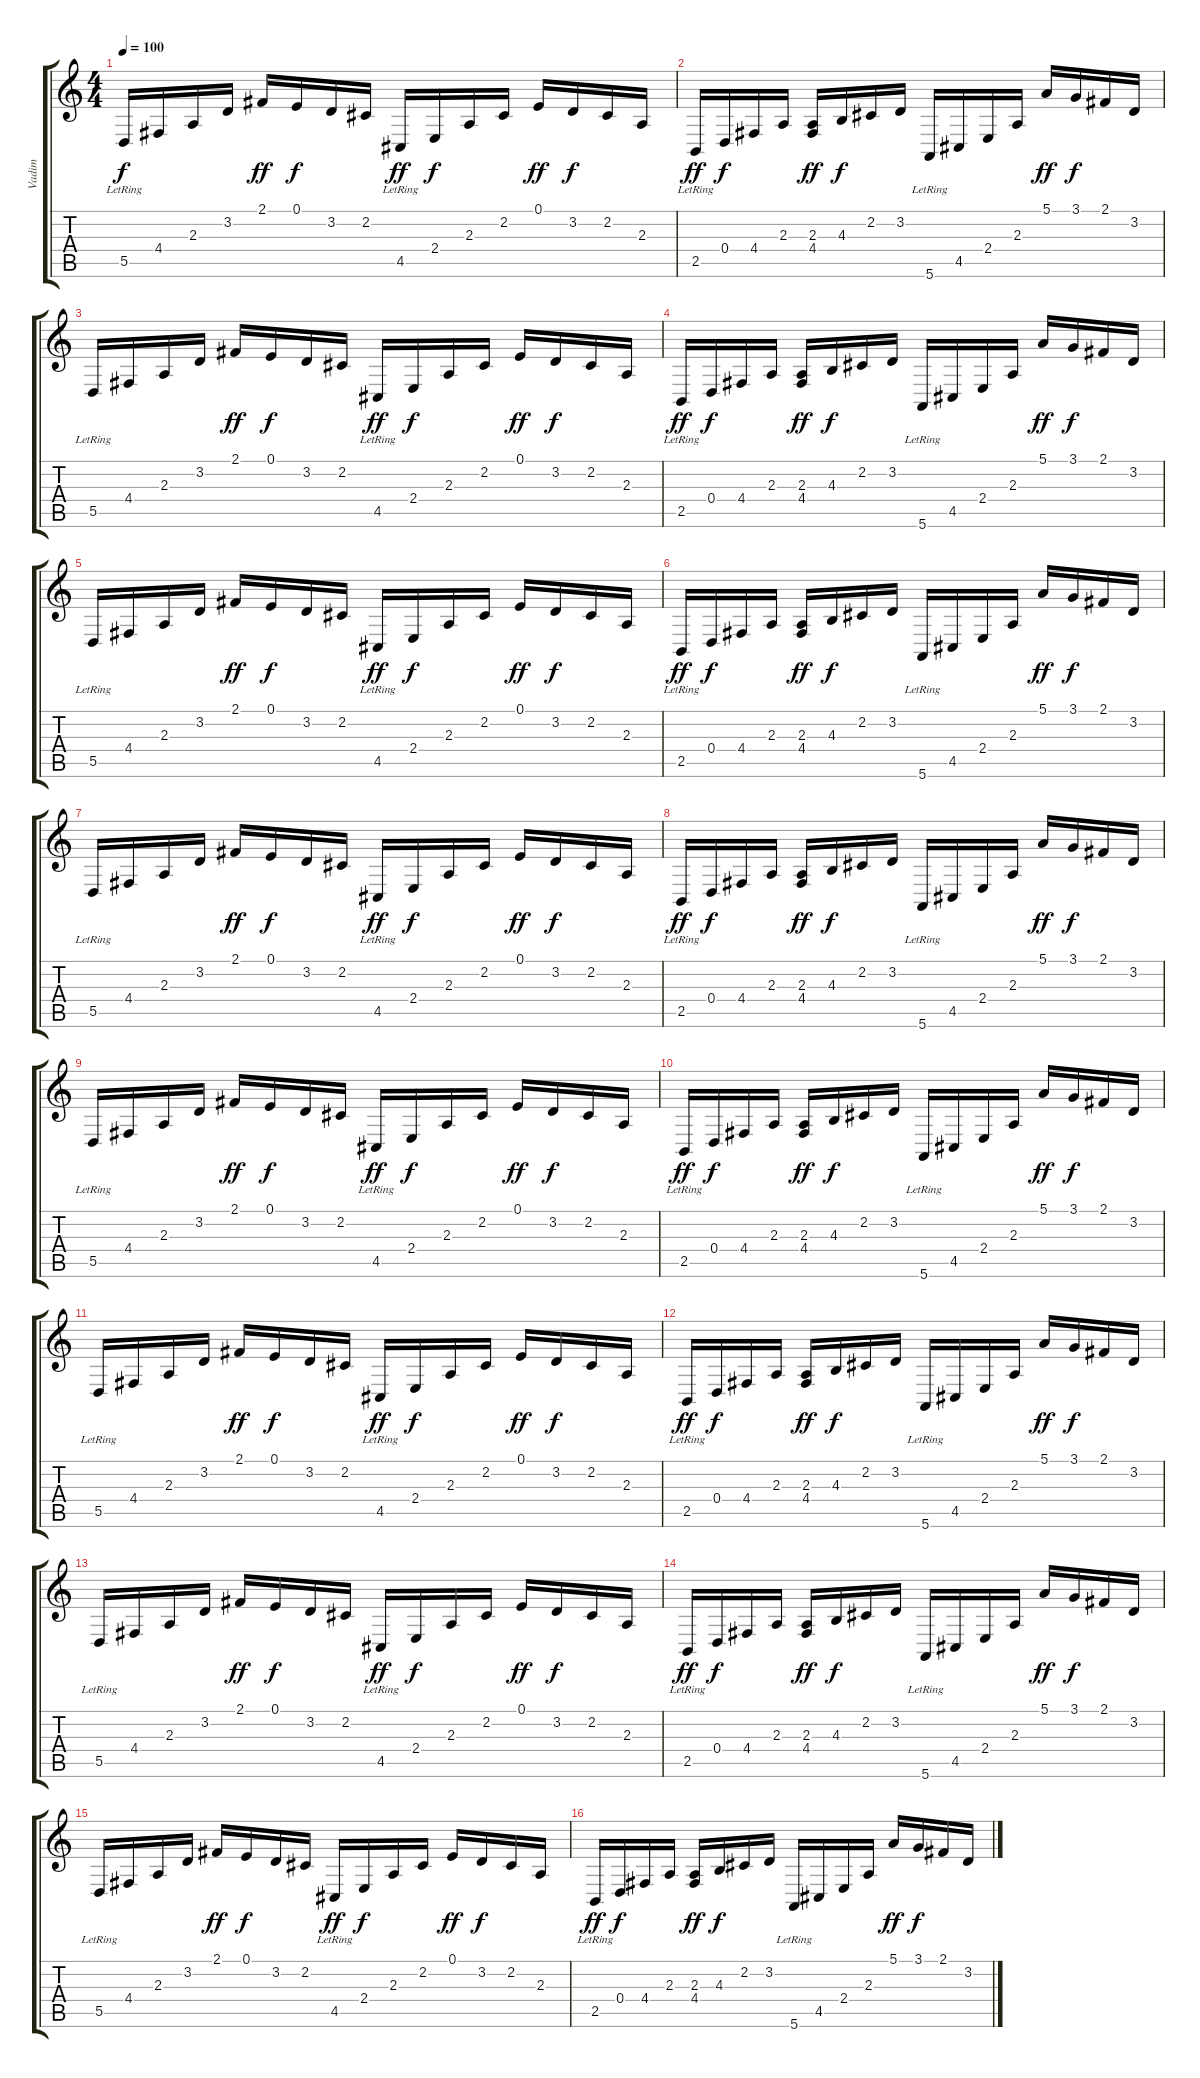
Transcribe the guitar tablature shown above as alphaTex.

\track ("Vadim" "Vadim") {instrument electricgrandpiano}
\staff {score tabs}
\tuning (E4 B3 G3 D3 A2 E2) {hide}
\ts (4 4)
\tempo 100
\clef g2
\ks c
5.5{lr}.16{dy f} 4.4.16 2.3.16 3.2.16 2.1.16{dy ff} 0.1.16{dy f} 3.2.16 2.2.16 4.5{lr}.16{dy ff} 2.4.16{dy f} 2.3.16 2.2.16 0.1.16{dy ff} 3.2.16{dy f} 2.2.16 2.3.16 |
2.5{lr}.16{dy ff} 0.4.16{dy f} 4.4.16 2.3.16 (2.3 4.4).16{dy ff} 4.3.16{dy f} 2.2.16 3.2.16 5.6{lr}.16 4.5.16 2.4.16 2.3.16 5.1.16{dy ff} 3.1.16{dy f} 2.1.16 3.2.16 |
5.5{lr}.16 4.4.16 2.3.16 3.2.16 2.1.16{dy ff} 0.1.16{dy f} 3.2.16 2.2.16 4.5{lr}.16{dy ff} 2.4.16{dy f} 2.3.16 2.2.16 0.1.16{dy ff} 3.2.16{dy f} 2.2.16 2.3.16 |
2.5{lr}.16{dy ff} 0.4.16{dy f} 4.4.16 2.3.16 (2.3 4.4).16{dy ff} 4.3.16{dy f} 2.2.16 3.2.16 5.6{lr}.16 4.5.16 2.4.16 2.3.16 5.1.16{dy ff} 3.1.16{dy f} 2.1.16 3.2.16 |
5.5{lr}.16 4.4.16 2.3.16 3.2.16 2.1.16{dy ff} 0.1.16{dy f} 3.2.16 2.2.16 4.5{lr}.16{dy ff} 2.4.16{dy f} 2.3.16 2.2.16 0.1.16{dy ff} 3.2.16{dy f} 2.2.16 2.3.16 |
2.5{lr}.16{dy ff} 0.4.16{dy f} 4.4.16 2.3.16 (2.3 4.4).16{dy ff} 4.3.16{dy f} 2.2.16 3.2.16 5.6{lr}.16 4.5.16 2.4.16 2.3.16 5.1.16{dy ff} 3.1.16{dy f} 2.1.16 3.2.16 |
5.5{lr}.16 4.4.16 2.3.16 3.2.16 2.1.16{dy ff} 0.1.16{dy f} 3.2.16 2.2.16 4.5{lr}.16{dy ff} 2.4.16{dy f} 2.3.16 2.2.16 0.1.16{dy ff} 3.2.16{dy f} 2.2.16 2.3.16 |
2.5{lr}.16{dy ff} 0.4.16{dy f} 4.4.16 2.3.16 (2.3 4.4).16{dy ff} 4.3.16{dy f} 2.2.16 3.2.16 5.6{lr}.16 4.5.16 2.4.16 2.3.16 5.1.16{dy ff} 3.1.16{dy f} 2.1.16 3.2.16 |
5.5{lr}.16 4.4.16 2.3.16 3.2.16 2.1.16{dy ff} 0.1.16{dy f} 3.2.16 2.2.16 4.5{lr}.16{dy ff} 2.4.16{dy f} 2.3.16 2.2.16 0.1.16{dy ff} 3.2.16{dy f} 2.2.16 2.3.16 |
2.5{lr}.16{dy ff} 0.4.16{dy f} 4.4.16 2.3.16 (2.3 4.4).16{dy ff} 4.3.16{dy f} 2.2.16 3.2.16 5.6{lr}.16 4.5.16 2.4.16 2.3.16 5.1.16{dy ff} 3.1.16{dy f} 2.1.16 3.2.16 |
5.5{lr}.16 4.4.16 2.3.16 3.2.16 2.1.16{dy ff} 0.1.16{dy f} 3.2.16 2.2.16 4.5{lr}.16{dy ff} 2.4.16{dy f} 2.3.16 2.2.16 0.1.16{dy ff} 3.2.16{dy f} 2.2.16 2.3.16 |
2.5{lr}.16{dy ff} 0.4.16{dy f} 4.4.16 2.3.16 (2.3 4.4).16{dy ff} 4.3.16{dy f} 2.2.16 3.2.16 5.6{lr}.16 4.5.16 2.4.16 2.3.16 5.1.16{dy ff} 3.1.16{dy f} 2.1.16 3.2.16 |
5.5{lr}.16 4.4.16 2.3.16 3.2.16 2.1.16{dy ff} 0.1.16{dy f} 3.2.16 2.2.16 4.5{lr}.16{dy ff} 2.4.16{dy f} 2.3.16 2.2.16 0.1.16{dy ff} 3.2.16{dy f} 2.2.16 2.3.16 |
2.5{lr}.16{dy ff} 0.4.16{dy f} 4.4.16 2.3.16 (2.3 4.4).16{dy ff} 4.3.16{dy f} 2.2.16 3.2.16 5.6{lr}.16 4.5.16 2.4.16 2.3.16 5.1.16{dy ff} 3.1.16{dy f} 2.1.16 3.2.16 |
5.5{lr}.16 4.4.16 2.3.16 3.2.16 2.1.16{dy ff} 0.1.16{dy f} 3.2.16 2.2.16 4.5{lr}.16{dy ff} 2.4.16{dy f} 2.3.16 2.2.16 0.1.16{dy ff} 3.2.16{dy f} 2.2.16 2.3.16 |
2.5{lr}.16{dy ff} 0.4.16{dy f} 4.4.16 2.3.16 (2.3 4.4).16{dy ff} 4.3.16{dy f} 2.2.16 3.2.16 5.6{lr}.16 4.5.16 2.4.16 2.3.16 5.1.16{dy ff} 3.1.16{dy f} 2.1.16 3.2.16
